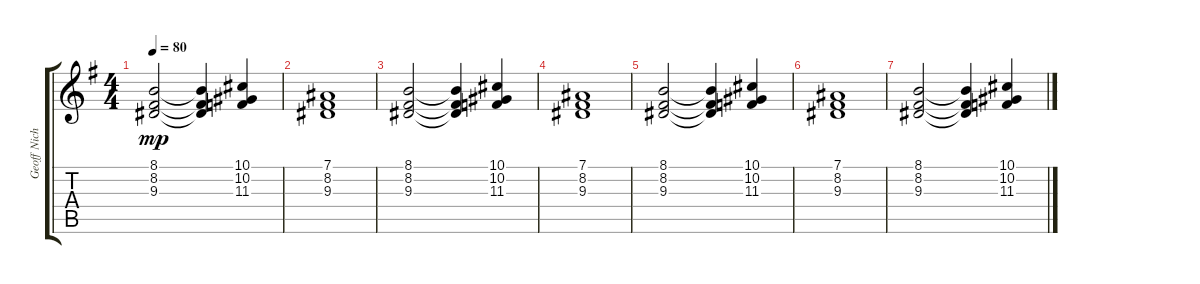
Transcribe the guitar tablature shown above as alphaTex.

\track ("Geoff Nicholls " "Geoff Nich") {instrument choiraahs}
\staff {score tabs}
\tuning (Eb4 Bb3 Gb3 Db3 Ab2 Eb2) {hide}
\ts (4 4)
\tempo 80
\clef g2
\ks g
(8.1 8.2 9.3).2{dy mp} (8.1{t} 8.2{t} 9.3{t}).4 (10.1 10.2 11.3).4 |
(7.1 8.2 9.3).1 |
(8.1 8.2 9.3).2 (8.1{t} 8.2{t} 9.3{t}).4 (10.1 10.2 11.3).4 |
(7.1 8.2 9.3).1 |
(8.1 8.2 9.3).2 (8.1{t} 8.2{t} 9.3{t}).4 (10.1 10.2 11.3).4 |
(7.1 8.2 9.3).1 |
(8.1 8.2 9.3).2 (8.1{t} 8.2{t} 9.3{t}).4 (10.1 10.2 11.3).4
